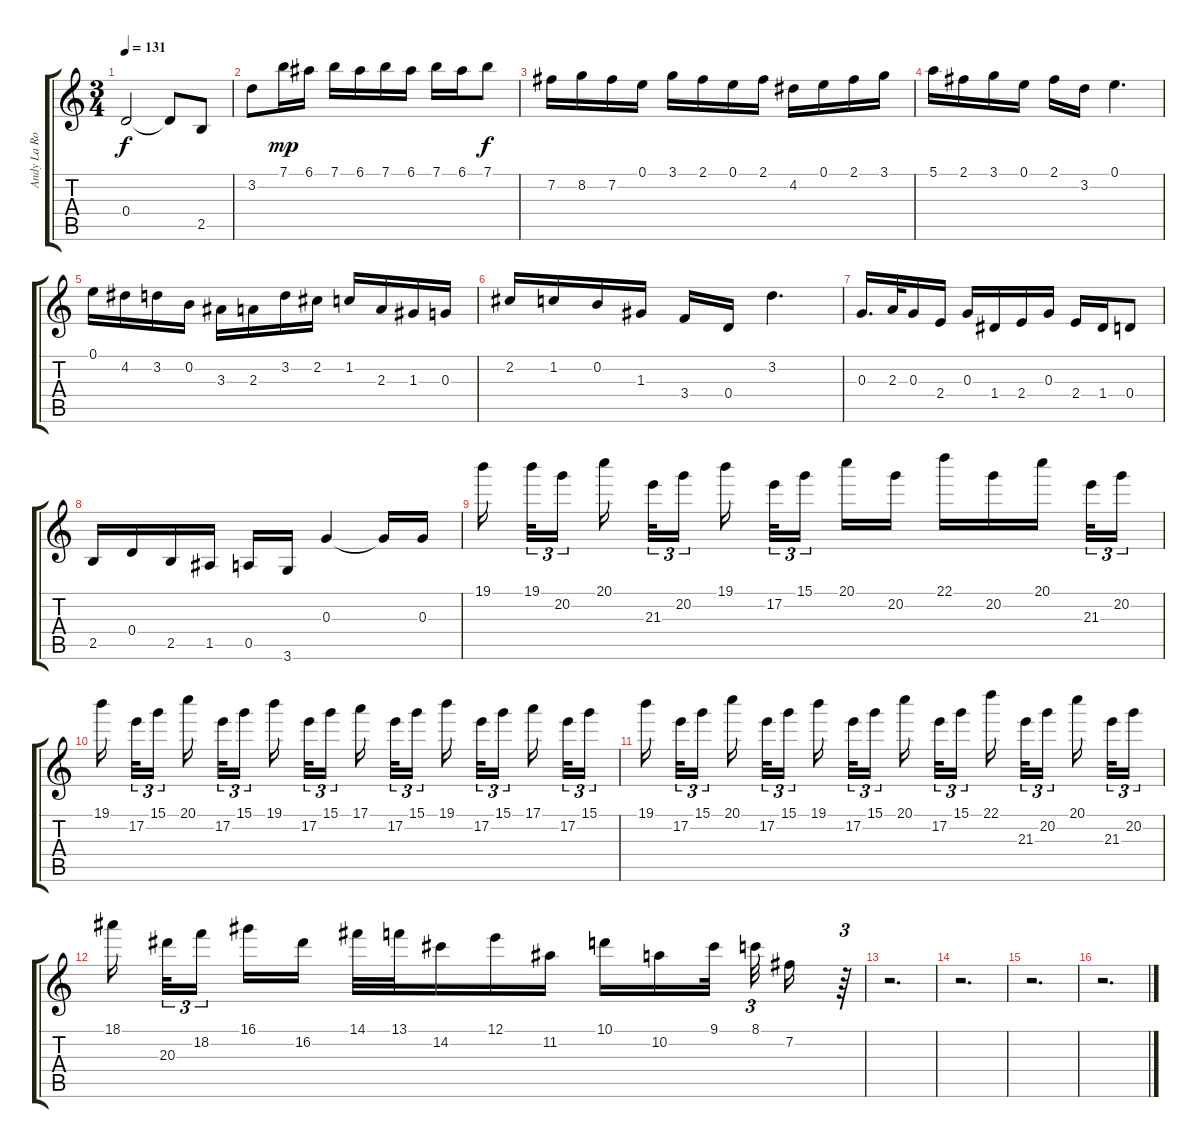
\track ("Andy La Rocque solo" "Andy La Ro") {instrument overdrivenguitar}
\staff {score tabs}
\tuning (E4 B3 G3 D3 A2 E2) {hide}
\ts (3 4)
\tempo 131
\clef g2
\ks c
0.4.2{dy f instrument guitarharmonics} 0.4{t}.8 2.5.8 |
3.2.8 7.1.16{dy mp instrument distortionguitar} 6.1.16 7.1.16 6.1.16 7.1.16 6.1.16 7.1.16 6.1.16 7.1.8{dy f} |
7.2.16 8.2.16 7.2.16 0.1.16 3.1.16 2.1.16 0.1.16 2.1.16 4.2.16 0.1.16 2.1.16 3.1.16 |
5.1.16 2.1.16 3.1.16 0.1.16 2.1.16 3.2.16 0.1.4{d} |
0.1.16 4.2.16 3.2.16 0.2.16 3.3.16 2.3.16 3.2.16 2.2.16 1.2.16 2.3.16 1.3.16 0.3.16 |
2.2.16 1.2.16 0.2.16 1.3.16 3.4.16 0.4.16 3.2.4{d instrument guitarharmonics} |
0.3.16{d instrument distortionguitar} 2.3.32 0.3.16 2.4.16 0.3.16 1.4.16 2.4.16 0.3.16 2.4.16 1.4.16 0.4.8 |
2.5.16 0.4.16 2.5.16 1.5.16 0.5.16 3.6.16 0.3.4{instrument guitarharmonics} 0.3{t}.16 0.3.16{instrument distortionguitar} |
19.1.16{beam splitsecondary} 19.1.32{tu (3 2)} 20.2.16{tu (3 2) beam splitsecondary} 20.1.16{beam splitsecondary} 21.3.32{tu (3 2)} 20.2.16{tu (3 2)} 19.1.16{beam splitsecondary} 17.2.32{tu (3 2)} 15.1.16{tu (3 2) beam splitsecondary} 20.1.16 20.2.16 22.1.16 20.2.16 20.1.16{beam splitsecondary} 21.3.32{tu (3 2)} 20.2.16{tu (3 2)} |
19.1.16{beam splitsecondary} 17.2.32{tu (3 2)} 15.1.16{tu (3 2) beam splitsecondary} 20.1.16{beam splitsecondary} 17.2.32{tu (3 2)} 15.1.16{tu (3 2)} 19.1.16{beam splitsecondary} 17.2.32{tu (3 2)} 15.1.16{tu (3 2) beam splitsecondary} 17.1.16{beam splitsecondary} 17.2.32{tu (3 2)} 15.1.16{tu (3 2)} 19.1.16{beam splitsecondary} 17.2.32{tu (3 2)} 15.1.16{tu (3 2) beam splitsecondary} 17.1.16{beam splitsecondary} 17.2.32{tu (3 2)} 15.1.16{tu (3 2)} |
19.1.16{beam splitsecondary} 17.2.32{tu (3 2)} 15.1.16{tu (3 2) beam splitsecondary} 20.1.16{beam splitsecondary} 17.2.32{tu (3 2)} 15.1.16{tu (3 2)} 19.1.16{beam splitsecondary} 17.2.32{tu (3 2)} 15.1.16{tu (3 2) beam splitsecondary} 20.1.16{beam splitsecondary} 17.2.32{tu (3 2)} 15.1.16{tu (3 2)} 22.1.16{beam splitsecondary} 21.3.32{tu (3 2)} 20.2.16{tu (3 2) beam splitsecondary} 20.1.16{beam splitsecondary} 21.3.32{tu (3 2)} 20.2.16{tu (3 2)} |
18.1.16{beam splitsecondary} 20.3.32{tu (3 2)} 18.2.16{tu (3 2) beam splitsecondary} 16.1.16 16.2.16 14.1.32 13.1.32 14.2.16 12.1.16 11.2.16 10.1.16 10.2.16 9.1.32{beam splitsecondary} 8.1.32{tu (3 2)} 7.2.16 r.64{tu (3 2)} |
r.2{d} |
r.2{d} |
r.2{d} |
r.2{d}
